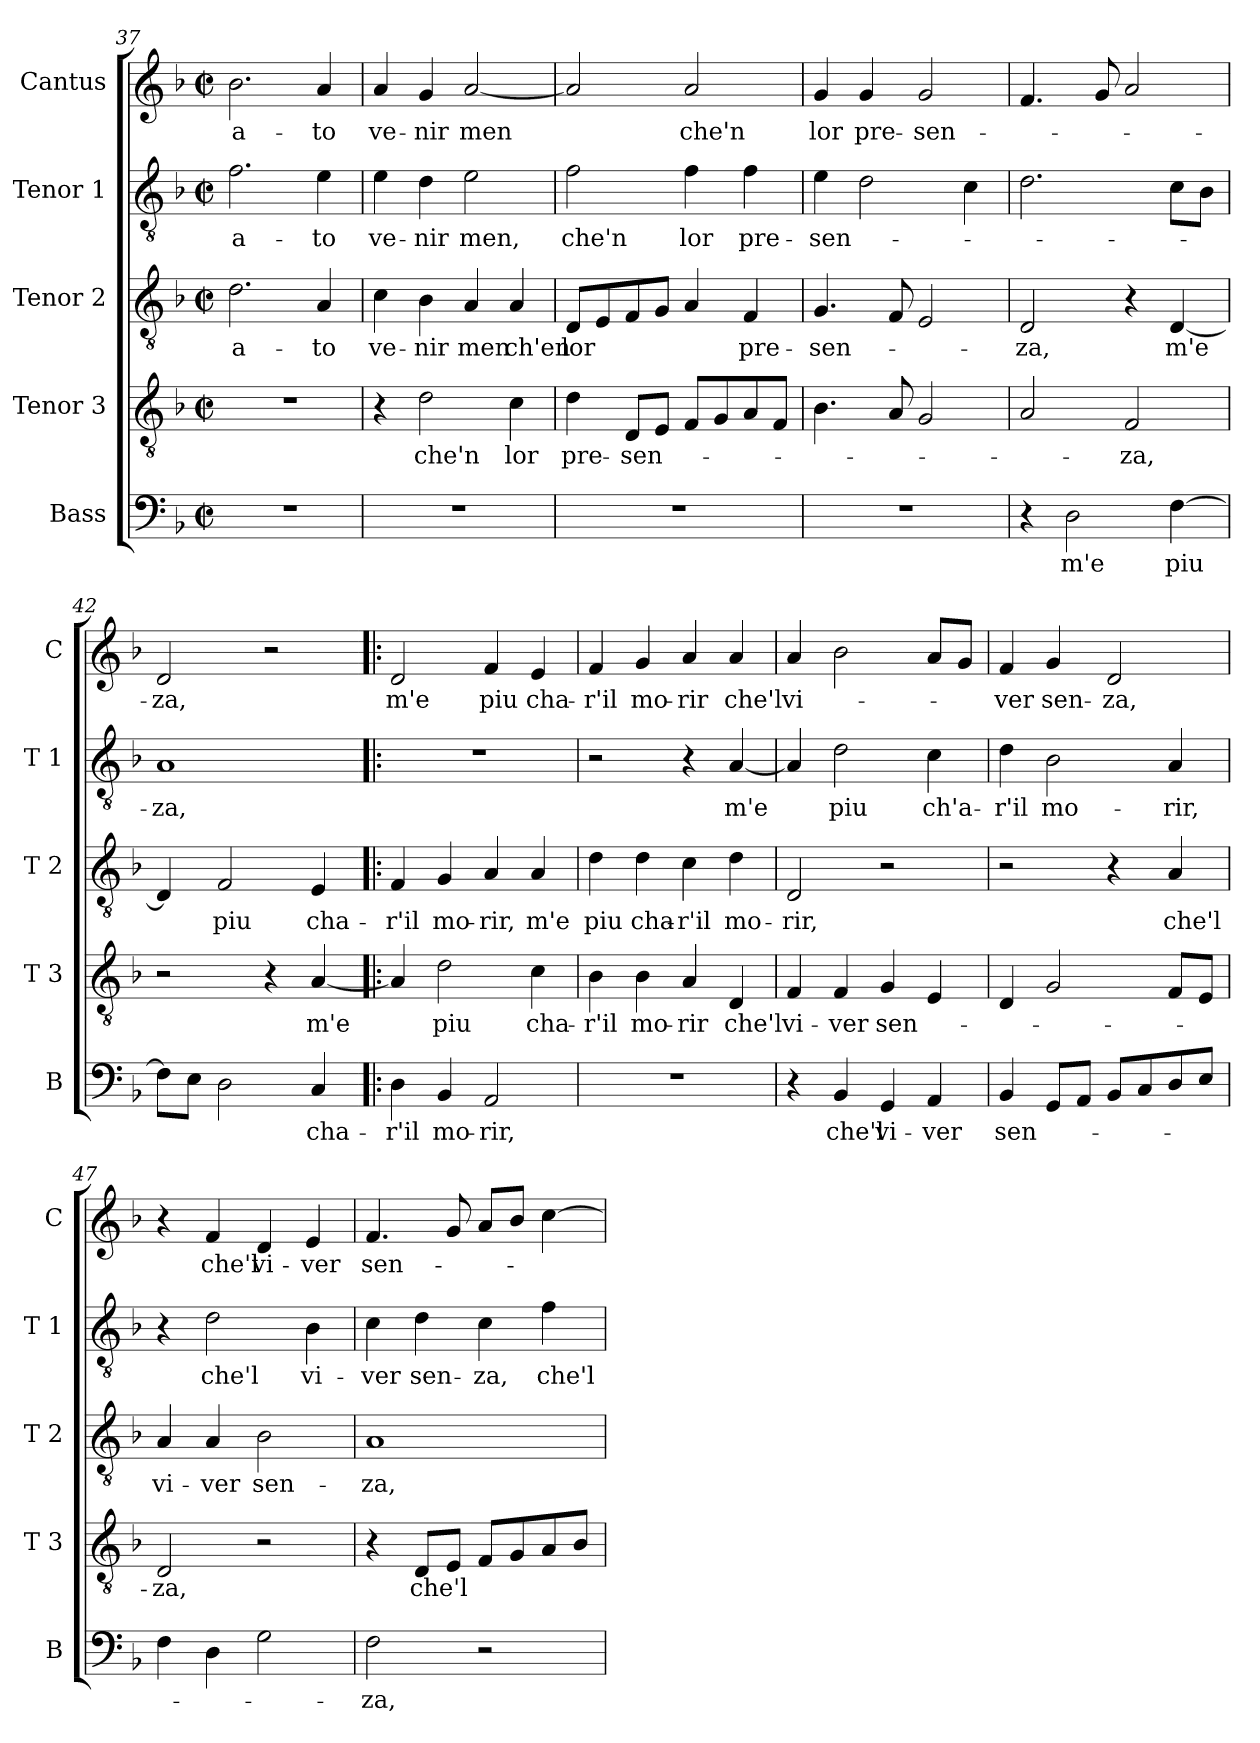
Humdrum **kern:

**kern	**text	**kern	**text	**kern	**text	**kern	**text	**kern	**text
*part5	*part5	*part4	*part4	*part3	*part3	*part2	*part2	*part1	*part1
*staff5	*staff5	*staff4	*staff4	*staff3	*staff3	*staff2	*staff2	*staff1	*staff1
*I"Bass	*	*I"Tenor 3	*	*I"Tenor 2	*	*I"Tenor 1	*	*I"Cantus	*
*I'B	*	*I'T 3	*	*I'T 2	*	*I'T 1	*	*I'C	*
*clefF4	*	*clefGv2	*	*clefGv2	*	*clefGv2	*	*clefG2	*
*k[b-]	*	*k[b-]	*	*k[b-]	*	*k[b-]	*	*k[b-]	*
*F:	*	*F:	*	*F:	*	*F:	*	*F:	*
*M2/2	*	*M2/2	*	*M2/2	*	*M2/2	*	*M2/2	*
*met(c|)	*	*met(c|)	*	*met(c|)	*	*met(c|)	*	*met(c|)	*
=37	=37	=37	=37	=37	=37	=37	=37	=37	=37
1r	.	1r	.	2.d\	-a-	2.f\	-a-	2.b-\	-a-
.	.	.	.	4A/	-to	4e\	-to	4a/	-to
=38	=38	=38	=38	=38	=38	=38	=38	=38	=38
1r	.	4r	.	4c\	ve-	4e\	ve-	4a/	ve-
.	.	2d\	che'n	4B-\	-nir	4d\	-nir	4g/	-nir
.	.	.	.	4A/	men	2e\	men,	[2a/	men
.	.	4c\	lor	4A/	ch'en	.	.	.	.
=39	=39	=39	=39	=39	=39	=39	=39	=39	=39
1r	.	4d\	pre-	8D/L	lor	2f\	che'n	2a/]	.
.	.	.	.	8E/	.	.	.	.	.
.	.	8D/L	-sen-	8F/	.	.	.	.	.
.	.	8E/J	.	8G/J	.	.	.	.	.
.	.	8F/L	.	4A/	.	4f\	lor	2a/	che'n
.	.	8G/	.	.	.	.	.	.	.
.	.	8A/	.	4F/	pre-	4f\	pre-	.	.
.	.	8F/J	.	.	.	.	.	.	.
=40	=40	=40	=40	=40	=40	=40	=40	=40	=40
1r	.	4.B-\	.	4.G/	-sen-	4e\	-sen-	4g/	lor
.	.	.	.	.	.	2d\	.	4g/	pre-
.	.	8A/	.	8F/	.	.	.	.	.
.	.	2G/	.	2E/	.	.	.	2g/	-sen-
.	.	.	.	.	.	4c\	.	.	.
!!LO:PB:g=z
=41	=41	=41	=41	=41	=41	=41	=41	=41	=41
4r	.	2A/	.	2D/	-za,	2.d\	.	4.f/	.
2D\	m'e	.	.	.	.	.	.	.	.
.	.	.	.	.	.	.	.	8g/	.
.	.	2F/	-za,	4r	.	.	.	2a/	.
[4F\	piu	.	.	[4D/	m'e	8c\L	.	.	.
.	.	.	.	.	.	8B-\J	.	.	.
=42	=42	=42	=42	=42	=42	=42	=42	=42	=42
8F\L]	.	2r	.	4D/]	.	1A	-za,	2d/	-za,
8E\J	.	.	.	.	.	.	.	.	.
2D\	.	.	.	2F/	piu	.	.	.	.
.	.	4r	.	.	.	.	.	2r	.
4C/	cha-	[4A/	m'e	4E/	cha-	.	.	.	.
=43!|:	=43!|:	=43!|:	=43!|:	=43!|:	=43!|:	=43!|:	=43!|:	=43!|:	=43!|:
4D\	-r'il	4A/]	.	4F/	-r'il	1r	.	2d/	m'e
4BB-/	mo-	2d\	piu	4G/	mo-	.	.	.	.
2AA/	-rir,	.	.	4A/	-rir,	.	.	4f/	piu
.	.	4c\	cha-	4A/	m'e	.	.	4e/	cha-
=44	=44	=44	=44	=44	=44	=44	=44	=44	=44
1r	.	4B-\	-r'il	4d\	piu	2r	.	4f/	-r'il
.	.	4B-\	mo-	4d\	cha-	.	.	4g/	mo-
.	.	4A/	-rir	4c\	-r'il	4r	.	4a/	-rir
.	.	4D/	che'l	4d\	mo-	[4A/	m'e	4a/	che'l
=45	=45	=45	=45	=45	=45	=45	=45	=45	=45
4r	.	4F/	vi-	2D/	-rir,	4A/]	.	4a/	vi-
4BB-/	che'l	4F/	-ver	.	.	2d\	piu	2b-\	.
4GG/	vi-	4G/	sen-	2r	.	.	.	.	.
4AA/	-ver	4E/	.	.	.	4c\	ch'a-	8a/L	.
.	.	.	.	.	.	.	.	8g/J	.
!!LO:LB:g=z
=46	=46	=46	=46	=46	=46	=46	=46	=46	=46
4BB-/	sen-	4D/	.	2r	.	4d\	-r'il	4f/	-ver
8GG/L	.	2G/	.	.	.	2B-\	mo-	4g/	sen-
8AA/J	.	.	.	.	.	.	.	.	.
8BB-/L	.	.	.	4r	.	.	.	2d/	-za,
8C/	.	.	.	.	.	.	.	.	.
8D/	.	8F/L	.	4A/	che'l	4A/	-rir,	.	.
8E/J	.	8E/J	.	.	.	.	.	.	.
=47	=47	=47	=47	=47	=47	=47	=47	=47	=47
4F\	.	2D/	-za,	4A/	vi-	4r	.	4r	.
4D\	.	.	.	4A/	-ver	2d\	che'l	4f/	che'l
2G\	.	2r	.	2B-\	sen-	.	.	4d/	vi-
.	.	.	.	.	.	4B-\	vi-	4e/	-ver
=48	=48	=48	=48	=48	=48	=48	=48	=48	=48
2F\	-za,	4r	.	1A	-za,	4c\	-ver	4.f/	sen-
.	.	8D/L	che'l	.	.	4d\	sen-	.	.
.	.	8E/J	.	.	.	.	.	8g/	.
2r	.	8F/L	.	.	.	4c\	-za,	8a/L	.
.	.	8G/	.	.	.	.	.	8b-/J	.
.	.	8A/	.	.	.	4f\	che'l	[4cc\	.
.	.	8B-/J	.	.	.	.	.	.	.
=	=	=	=	=	=	=	=	=	=
*-	*-	*-	*-	*-	*-	*-	*-	*-	*-
